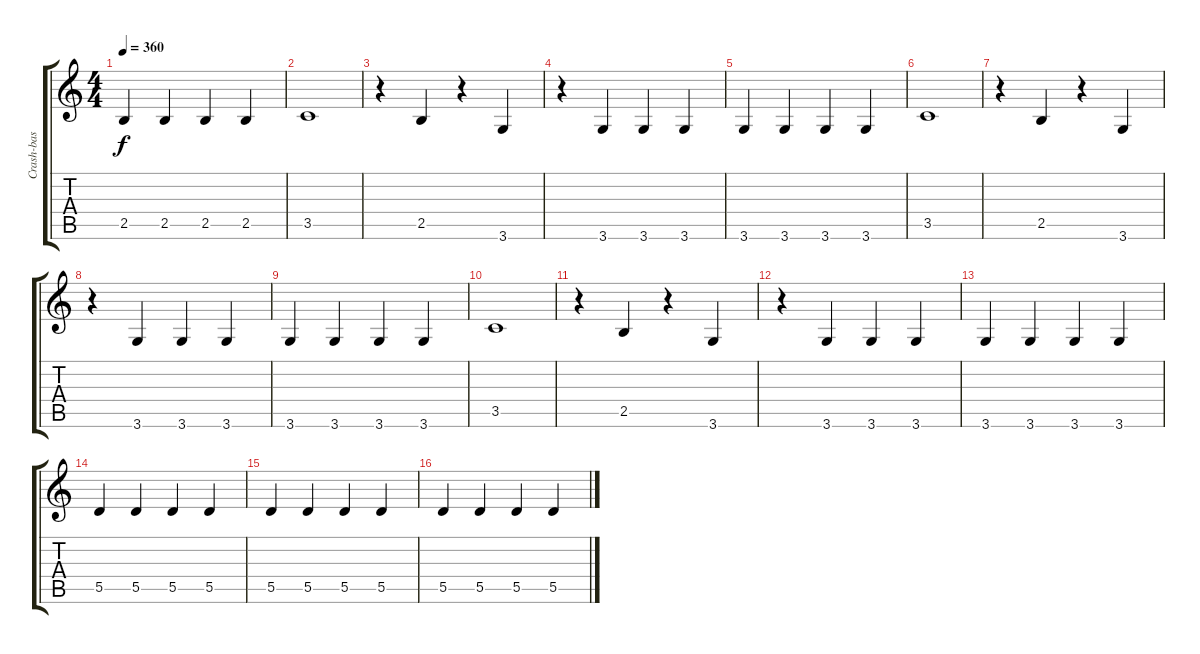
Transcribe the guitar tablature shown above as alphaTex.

\track ("Crash-bas" "Crash-bas") {instrument electricbasspick}
\staff {score tabs}
\tuning (E4 B3 G3 D3 A2 E2) {hide}
\ts (4 4)
\tempo 360
\clef g2
\ks c
2.5.4{dy f} 2.5.4 2.5.4 2.5.4 |
3.5.1 |
r.4 2.5.4 r.4 3.6.4 |
r.4 3.6.4 3.6.4 3.6.4 |
3.6.4 3.6.4 3.6.4 3.6.4 |
3.5.1 |
r.4 2.5.4 r.4 3.6.4 |
r.4 3.6.4 3.6.4 3.6.4 |
3.6.4 3.6.4 3.6.4 3.6.4 |
3.5.1 |
r.4 2.5.4 r.4 3.6.4 |
r.4 3.6.4 3.6.4 3.6.4 |
3.6.4 3.6.4 3.6.4 3.6.4 |
5.5.4 5.5.4 5.5.4 5.5.4 |
5.5.4 5.5.4 5.5.4 5.5.4 |
5.5.4 5.5.4 5.5.4 5.5.4
